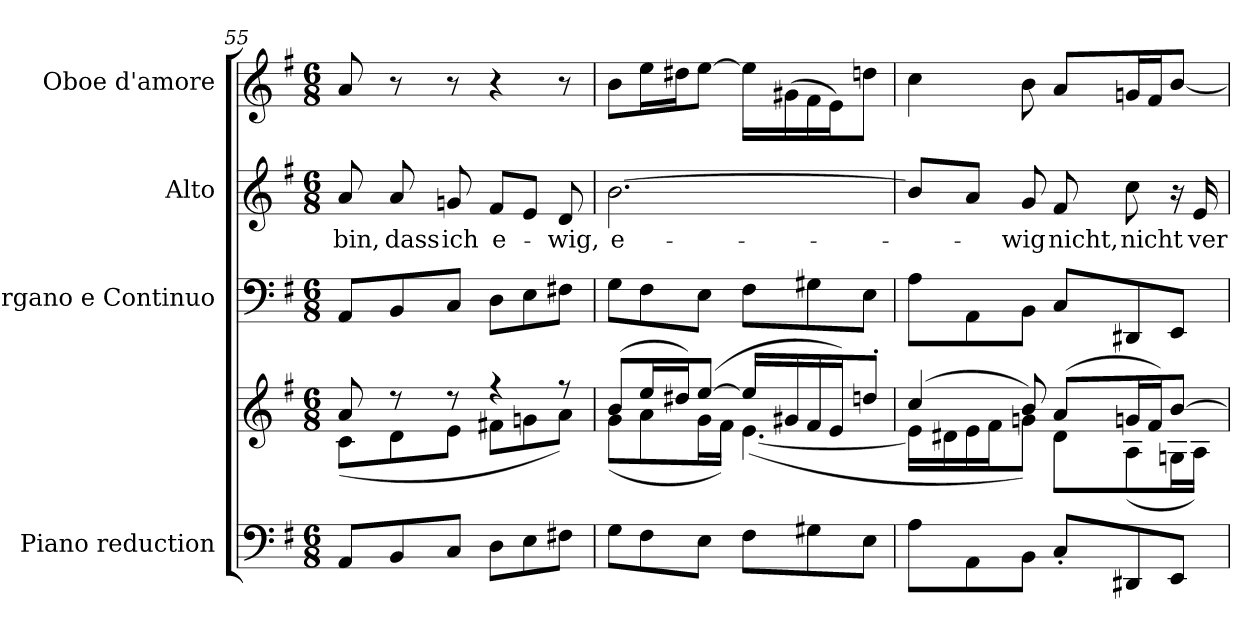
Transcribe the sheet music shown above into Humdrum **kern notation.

**kern	**kern	**kern	**kern	**text	**kern
*part4	*part4	*part3	*part2	*part2	*part1
*staff5	*staff4	*staff3	*staff2	*staff2	*staff1
*I"Piano reduction	*	*I"Organo e Continuo	*I"Alto	*	*I"Oboe d'amore
*I'Pno	*	*	*	*	*I'Ob
*clefF4	*clefG2	*clefF4	*clefG2	*	*clefG2
*k[f#]	*k[f#]	*k[f#]	*k[f#]	*	*k[f#]
*M6/8	*M6/8	*M6/8	*M6/8	*	*M6/8
=55	=55	=55	=55	=55	=55
*	*^	*	*	*	*
!	!	!	!	!	!LO:LY:b	!
8AA/L	8a/	(<8c\L	8AA/L	8a/	bin,	8a/
!	!	!	!	!	!LO:LY:b	!
8BB/	8r	8d\	8BB/	8a/	dass	8r
!	!	!	!	!	!LO:LY:b	!
8C/J	8r	8e\J	8C/J	8gn/	ich	8r
!	!	!	!	!	!LO:LY:b	!
8D\L	4r	8f#X\L	8D\L	8f#/L	e-	4r
8E\	.	8gn\	8E\	8e/J	.	.
!	!	!	!	!	!LO:LY:b	!
8F#X\J	8r	8a\J)	8F#X\J	8d/	wig,	8r
=56	=56	=56	=56	=56	=56	=56
!	!	!	!	!	!LO:LY:b	!
8G\L	(>8b/L	(<8g\L	8G\L	[2.b\	e-	8b\L
8F#\	16ee/L	8a\	8F#\	.	.	16ee\L
.	16dd#X/J)	.	.	.	.	16dd#X\J
8E\J	(>[8ee/J	16g\L	8E\J	.	.	[8ee\J
.	.	16f#\JJ)	.	.	.	.
8F#\L	16ee/LL]	(<[4.e\	8F#\L	.	.	16ee\LL]
.	16g#X/	.	.	.	.	(>16g#X\
8G#X\	16f#/	.	8G#X\	.	.	16f#\
.	16e/J)	.	.	.	.	16e\J)
8E\J	8ddn'/J	.	8E\J	.	.	8ddn\J
=57	=57	=57	=57	=57	=57	=57
8A\L	(>4cc/	16e\LL]	8A\L	8b/L]	.	4cc\
.	.	16d#X\	.	.	.	.
8AA\	.	16e\	8AA\	8a/J	.	.
.	.	16f#\J	.	.	.	.
!	!	!	!	!	!LO:LY:b	!
8BB\J	8b/)	8gn\J)	8BB\J	8g/	-wig	8b\
!	!	!	!	!	!LO:LY:b	!
8C'/L	(>8a/L	8d#\L	8C/L	8f#/	nicht,	8a/L
!	!	!	!	!	!LO:LY:b	!
8DD#X/	16gn/L	(<8A\	8DD#X/	8cc\	nicht	16gn/L
.	16f#/J)	.	.	.	.	16f#/J
8EE/J	[8b/J	16Gn\L	8EE/J	16r	.	[8b/J
!	!	!	!	!	!LO:LY:b	!
.	.	16A\JJ)	.	16e/	ver-	.
*	*v	*v	*	*	*	*
=	=	=	=	=	=
*-	*-	*-	*-	*-	*-
